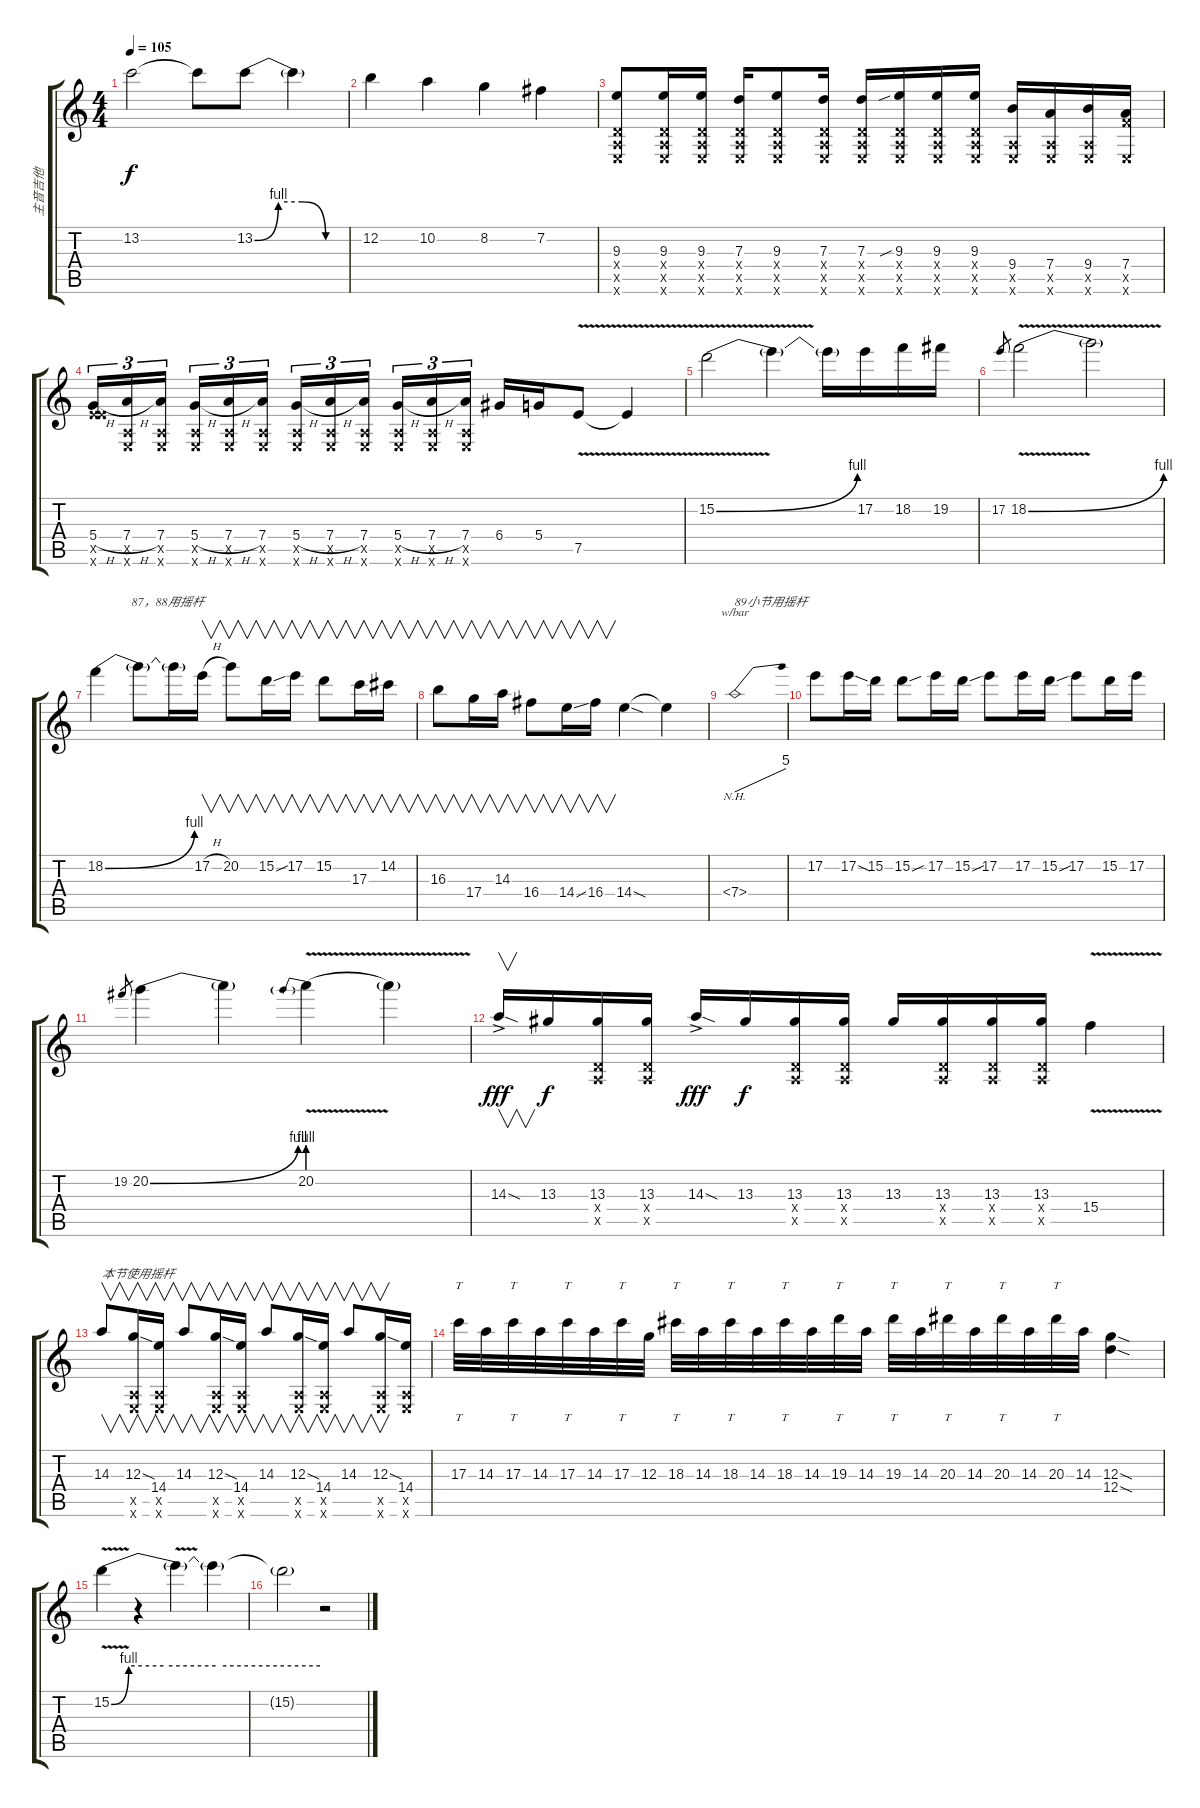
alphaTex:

\track ("主音吉他" "主音吉他") {instrument overdrivenguitar}
\staff {score tabs}
\tuning (E4 B3 G3 D3 A2 E2) {hide}
\ts (4 4)
\tempo 105
\clef g2
\ks c
13.2.2{dy f} 13.2{t}.8 13.2{be (custom 0 0 15 4 30 4 45 0 60 0)}.8 13.2{t}.4 |
12.2.4 10.2.4 8.2.4 7.2.4 |
(9.3 0.4{x} 0.5{x} 0.6{x}).8 (9.3 0.4{x} 0.5{x} 0.6{x}).16 (9.3 0.4{x} 0.5{x} 0.6{x}).16 (7.3 0.4{x} 0.5{x} 0.6{x}).16 (9.3 0.4{x} 0.5{x} 0.6{x}).8 (7.3 0.4{x} 0.5{x} 0.6{x}).16 (7.3 0.4{x} 0.5{x} 0.6{x}).16 (9.3{sib} 0.4{x} 0.5{x} 0.6{x}).16 (9.3 0.4{x} 0.5{x} 0.6{x}).16 (9.3 0.4{x} 0.5{x} 0.6{x}).16 (9.4 0.5{x} 0.6{x}).16 (7.4 0.5{x} 0.6{x}).16 (9.4 0.5{x} 0.6{x}).16 (7.4 8.5{x} 0.6{x}).16 |
(5.4{h} 7.5{x} 12.6{x}).16{tu (3 2)} (7.4{h} 0.5{x} 0.6{x}).16{tu (3 2)} (7.4 0.5{x} 0.6{x}).16{tu (3 2)} (5.4{h} 0.5{x} 0.6{x}).16{tu (3 2)} (7.4{h} 0.5{x} 0.6{x}).16{tu (3 2)} (7.4 0.5{x} 0.6{x}).16{tu (3 2)} (5.4{h} 0.5{x} 0.6{x}).16{tu (3 2)} (7.4{h} 0.5{x} 0.6{x}).16{tu (3 2)} (7.4 0.5{x} 0.6{x}).16{tu (3 2)} (5.4{h} 0.5{x} 0.6{x}).16{tu (3 2)} (7.4{h} 0.5{x} 0.6{x}).16{tu (3 2)} (7.4 0.5{x} 0.6{x}).16{tu (3 2)} 6.4.16 5.4.16 7.5{v}.8 7.5{t}.4 |
15.2{be (bend 0 0 60 4) v}.2 15.2{t}.4 15.2{t}.16 17.2.16 18.2.16 19.2.16 |
17.2.8{gr} 18.2{be (bend 0 0 60 4) v}.2 18.2{t}.2 |
18.2{be (bend 0 0 60 4)}.4{txt "            87，88用摇杆"} 18.2{t}.8 18.2{t}.16 17.2{h}.16{v} 20.2.8{v} 15.2{sou}.16{v} 17.2.16{v} 15.2.8{v} 17.3.16{v} 14.2.16{v} |
16.3.8{v} 17.4.16{v} 14.3.16{v} 16.4.8{v} 14.4{ss}.16{v} 16.4.16{v} 14.4{sod}.4 14.4{t}.4 |
7.4{nh}.1{tbe (dive default 0 0 60 20) txt "89小节用摇杆"} |
17.2.8 17.2{sod}.16 15.2.16 15.2{sou}.8 17.2.16 15.2{sou}.16 17.2.8 17.2.16 15.2{sou}.16 17.2.8 15.2.16 17.2.16 |
19.2.8{gr} 20.2{be (bend 0 0 60 4)}.4 20.2{t}.4 20.2{be (prebend 0 4 60 4) v}.4 20.2{t}.4 |
14.3{sod ac}.16{v dy fff} 13.3.16{dy f} (13.3 0.4{x} 0.5{x}).16 (13.3 0.4{x} 0.5{x}).16 14.3{sod ac}.16{dy fff} 13.3.16{dy f} (13.3 0.4{x} 0.5{x}).16 (13.3 0.4{x} 0.5{x}).16 13.3.16 (13.3 0.4{x} 0.5{x}).16 (13.3 0.4{x} 0.5{x}).16 (13.3 0.4{x} 0.5{x}).16 15.4{v}.4 |
14.3.8{v txt "本节使用摇杆"} (12.3{sod} 0.5{x} 0.6{x}).16{v} (14.4 0.5{x} 0.6{x}).16{v} 14.3.8{v} (12.3{sod} 0.5{x} 0.6{x}).16{v} (14.4 0.5{x} 0.6{x}).16{v} 14.3.8{v} (12.3{sod} 0.5{x} 0.6{x}).16{v} (14.4 0.5{x} 0.6{x}).16{v} 14.3.8{v} (12.3{sod} 0.5{x} 0.6{x}).16{v} (14.4 0.5{x} 0.6{x}).16 |
17.3.32{tt} 14.3.32 17.3.32{tt} 14.3.32 17.3.32{tt} 14.3.32 17.3.32{tt} 12.3.32 18.3.32{tt} 14.3.32 18.3.32{tt} 14.3.32 18.3.32{tt} 14.3.32 19.3.32{tt} 14.3.32 19.3.32{tt} 14.3.32 20.3.32{tt} 14.3.32 20.3.32{tt} 14.3.32 20.3.32{tt} 14.3.32 (12.3{sod} 12.4{sod}).4 |
15.2{be (custom 0 0 5 4 15 4 30 4 60 4) v}.4 r.4 15.2{t}.4 15.2{t}.4 |
15.2{t}.2 r.2
